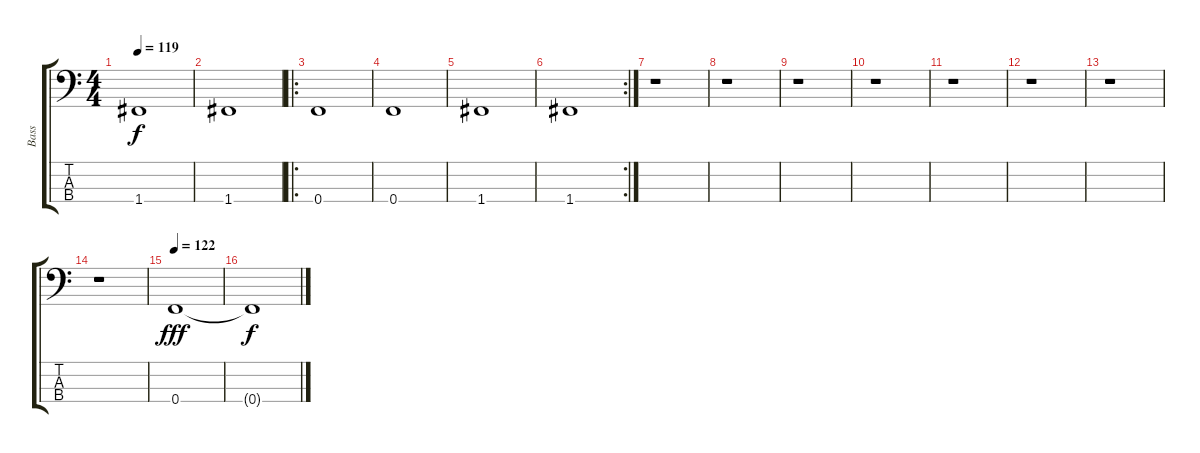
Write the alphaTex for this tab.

\track ("Bass" "Bass") {instrument electricbasspick}
\staff {score tabs}
\tuning (Ab2 Eb2 Bb1 F1) {hide}
\ts (4 4)
\tempo 119
\clef f4
\ks c
1.4.1{dy f} |
1.4.1 |
\ro
0.4.1 |
0.4.1 |
1.4.1 |
\rc 2
1.4.1 |
r.1 |
r.1 |
r.1 |
r.1 |
r.1 |
r.1 |
r.1 |
r.1 |
\tempo 122
0.4.1{dy fff volume 16} |
0.4{t}.1{dy f}
